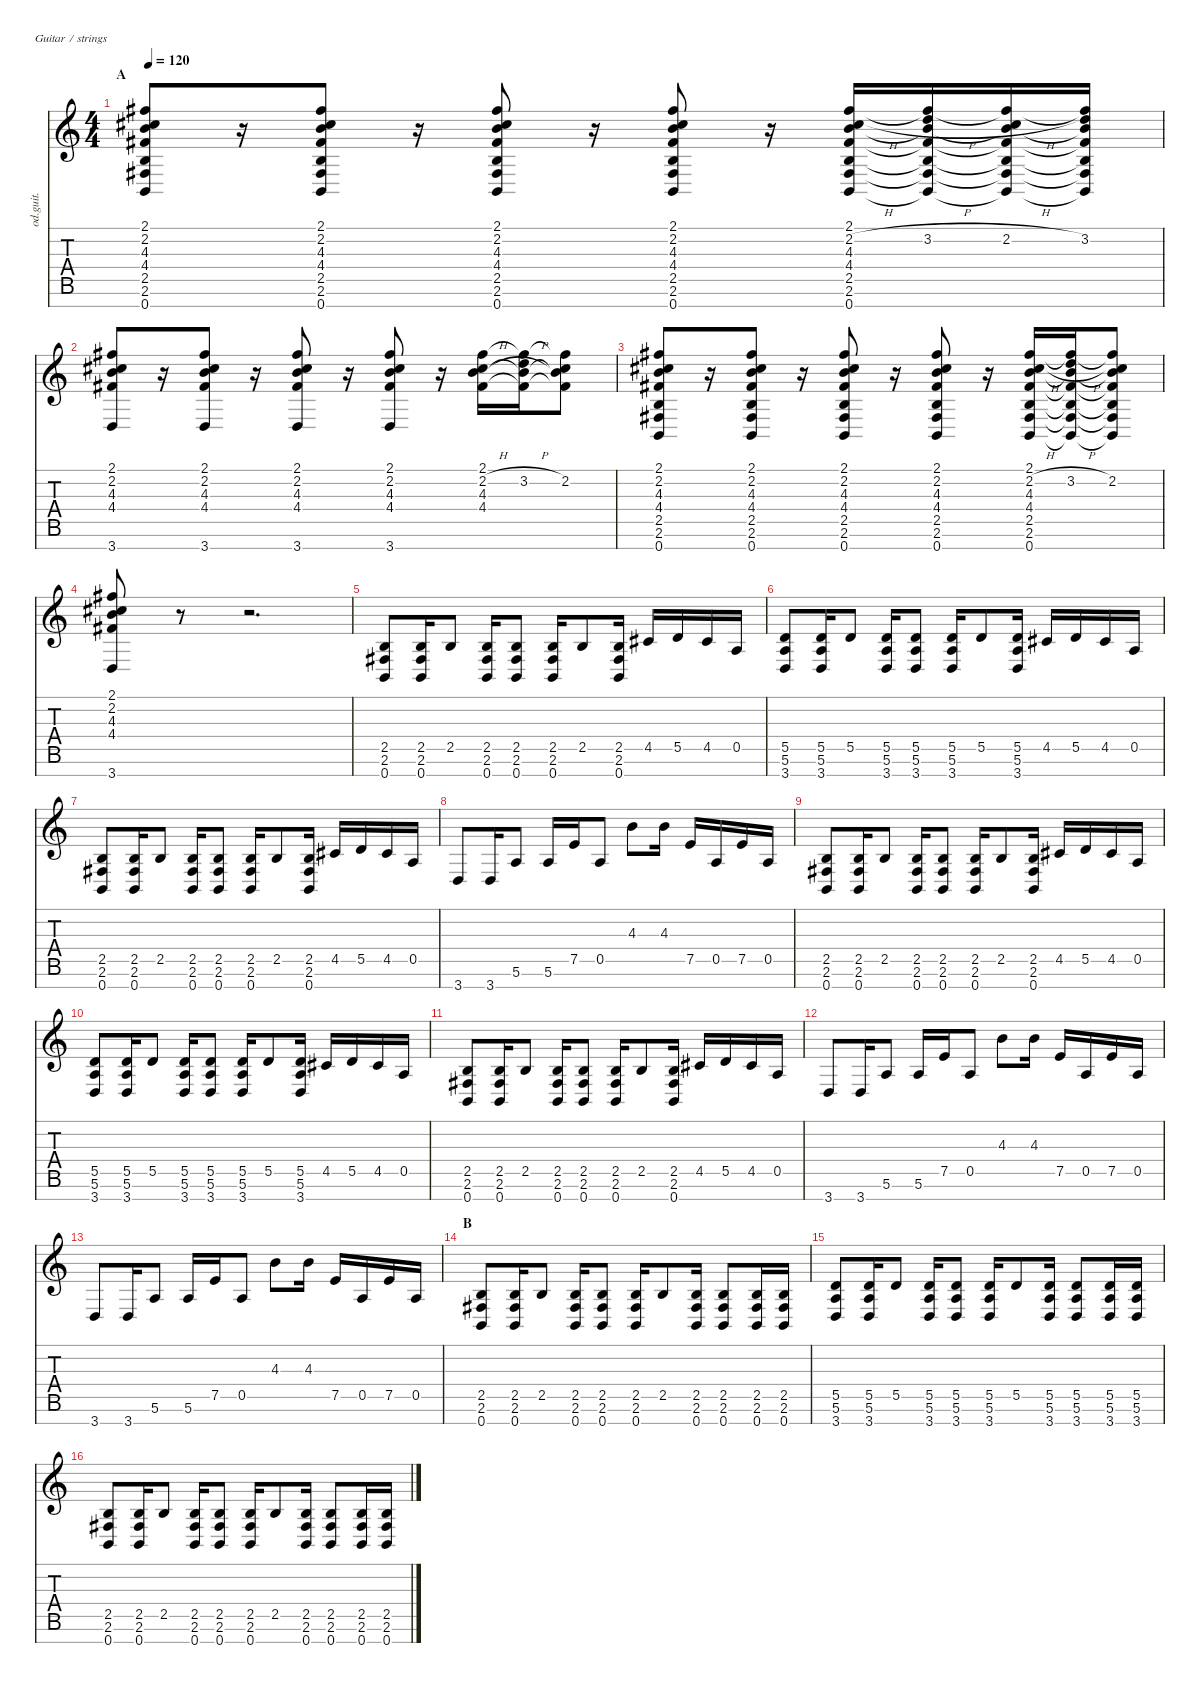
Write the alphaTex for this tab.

\defaultSystemsLayout 4
\hideDynamics
\bracketExtendMode nobrackets
\otherSystemsTrackNameOrientation horizontal
\track ("Base Guitar" "od.guit.") {instrument overdrivenguitar}
\staff {score tabs}
\tuning (E4 B3 G3 D3 A2 E2 B1)
\ts (4 4)
\section ("" "A")
\tempo 120
\clef g2
\ks c
(2.1{acc #} 2.2{acc #} 4.3 4.4{acc #} 2.5 2.6{acc #} 0.7).8{dy f instrument overdrivenguitar} r.16 (2.1{acc #} 2.2{acc #} 4.3 4.4{acc #} 2.5 2.6{acc #} 0.7).8 r.16 (2.1{acc #} 2.2{acc #} 4.3 4.4{acc #} 2.5 2.6{acc #} 0.7).8 r.16 (2.1{acc #} 2.2{acc #} 4.3 4.4{acc #} 2.5 2.6{acc #} 0.7).8 r.16 (2.1{acc #} 2.2{h acc #} 4.3 4.4{acc #} 2.5 2.6{acc #} 0.7).16 (3.2{h} 2.1{t acc #} 4.3{t} 4.4{t acc #} 2.5{t} 2.6{t acc #} 0.7{t}).16 (2.2{h acc #} 2.1{t acc #} 4.3{t} 4.4{t acc #} 2.5{t} 2.6{t acc #} 0.7{t}).16 (2.1{t acc #} 3.2 4.3{t} 4.4{t acc #} 2.5{t} 2.6{t acc #} 0.7{t}).16 |
(2.1{acc #} 2.2{acc #} 4.3 4.4{acc #} 3.7).8 r.16 (2.1{acc #} 2.2{acc #} 4.3 4.4{acc #} 3.7).8 r.16 (2.1{acc #} 2.2{acc #} 4.3 4.4{acc #} 3.7).8 r.16 (2.1{acc #} 2.2{acc #} 4.3 4.4{acc #} 3.7).8 r.16 (2.1{acc #} 2.2{h acc #} 4.3 4.4{acc #}).16 (3.2{h} 2.1{t acc #} 4.3{t} 4.4{t acc #}).16 (2.1{t acc #} 2.2{acc #} 4.3{t} 4.4{t acc #}).8 |
(2.1{acc #} 2.2{acc #} 4.3 4.4{acc #} 2.5 2.6{acc #} 0.7).8 r.16 (2.1{acc #} 2.2{acc #} 4.3 4.4{acc #} 2.5 2.6{acc #} 0.7).8 r.16 (2.1{acc #} 2.2{acc #} 4.3 4.4{acc #} 2.5 2.6{acc #} 0.7).8 r.16 (2.1{acc #} 2.2{acc #} 4.3 4.4{acc #} 2.5 2.6{acc #} 0.7).8 r.16 (2.1{acc #} 2.2{h acc #} 4.3 4.4{acc #} 2.5 2.6{acc #} 0.7).16 (3.2{h} 2.1{t acc #} 4.3{t} 4.4{t acc #} 2.5{t} 2.6{t acc #} 0.7{t}).16 (2.1{t acc #} 2.2{acc #} 4.3{t} 4.4{t acc #} 2.5{t} 2.6{t acc #} 0.7{t}).8 |
(2.1{acc #} 2.2{acc #} 4.3 4.4{acc #} 3.7).8 r.8 r.2{d} |
(2.5 2.6{acc #} 0.7).8 (2.5 2.6{acc #} 0.7).16 2.5.8 (2.5 2.6{acc #} 0.7).16 (2.5 2.6{acc #} 0.7).8 (2.5 2.6{acc #} 0.7).16 2.5.8 (2.5 2.6{acc #} 0.7).16 4.5{acc #}.16 5.5.16 4.5{acc #}.16 0.5.16 |
(5.5 5.6 3.7).8 (5.5 5.6 3.7).16 5.5.8 (5.5 5.6 3.7).16 (5.5 5.6 3.7).8 (5.5 5.6 3.7).16 5.5.8 (5.5 5.6 3.7).16 4.5{acc #}.16 5.5.16 4.5{acc #}.16 0.5.16 |
(2.5 2.6{acc #} 0.7).8 (2.5 2.6{acc #} 0.7).16 2.5.8 (2.5 2.6{acc #} 0.7).16 (2.5 2.6{acc #} 0.7).8 (2.5 2.6{acc #} 0.7).16 2.5.8 (2.5 2.6{acc #} 0.7).16 4.5{acc #}.16 5.5.16 4.5{acc #}.16 0.5.16 |
3.7.8 3.7.16 5.6.8 5.6.16 7.5.16 0.5.8 4.3.8 4.3.16 7.5.16 0.5.16 7.5.16 0.5.16 |
(2.5 2.6{acc #} 0.7).8 (2.5 2.6{acc #} 0.7).16 2.5.8 (2.5 2.6{acc #} 0.7).16 (2.5 2.6{acc #} 0.7).8 (2.5 2.6{acc #} 0.7).16 2.5.8 (2.5 2.6{acc #} 0.7).16 4.5{acc #}.16 5.5.16 4.5{acc #}.16 0.5.16 |
(5.5 5.6 3.7).8 (5.5 5.6 3.7).16 5.5.8 (5.5 5.6 3.7).16 (5.5 5.6 3.7).8 (5.5 5.6 3.7).16 5.5.8 (5.5 5.6 3.7).16 4.5{acc #}.16 5.5.16 4.5{acc #}.16 0.5.16 |
(2.5 2.6{acc #} 0.7).8 (2.5 2.6{acc #} 0.7).16 2.5.8 (2.5 2.6{acc #} 0.7).16 (2.5 2.6{acc #} 0.7).8 (2.5 2.6{acc #} 0.7).16 2.5.8 (2.5 2.6{acc #} 0.7).16 4.5{acc #}.16 5.5.16 4.5{acc #}.16 0.5.16 |
3.7.8 3.7.16 5.6.8 5.6.16 7.5.16 0.5.8 4.3.8 4.3.16 7.5.16 0.5.16 7.5.16 0.5.16 |
3.7.8 3.7.16 5.6.8 5.6.16 7.5.16 0.5.8 4.3.8 4.3.16 7.5.16 0.5.16 7.5.16 0.5.16 |
\section ("" "B")
(2.5 2.6{acc #} 0.7).8 (2.5 2.6{acc #} 0.7).16 2.5.8 (2.5 2.6{acc #} 0.7).16 (2.5 2.6{acc #} 0.7).8 (2.5 2.6{acc #} 0.7).16 2.5.8 (2.5 2.6{acc #} 0.7).16 (2.5 2.6{acc #} 0.7).8 (2.5 2.6{acc #} 0.7).16 (2.5 2.6{acc #} 0.7).16 |
(5.5 5.6 3.7).8 (5.5 5.6 3.7).16 5.5.8 (5.5 5.6 3.7).16 (5.5 5.6 3.7).8 (5.5 5.6 3.7).16 5.5.8 (5.5 5.6 3.7).16 (5.5 5.6 3.7).8 (5.5 5.6 3.7).16 (5.5 5.6 3.7).16 |
(2.5 2.6{acc #} 0.7).8 (2.5 2.6{acc #} 0.7).16 2.5.8 (2.5 2.6{acc #} 0.7).16 (2.5 2.6{acc #} 0.7).8 (2.5 2.6{acc #} 0.7).16 2.5.8 (2.5 2.6{acc #} 0.7).16 (2.5 2.6{acc #} 0.7).8 (2.5 2.6{acc #} 0.7).16 (2.5 2.6{acc #} 0.7).16
